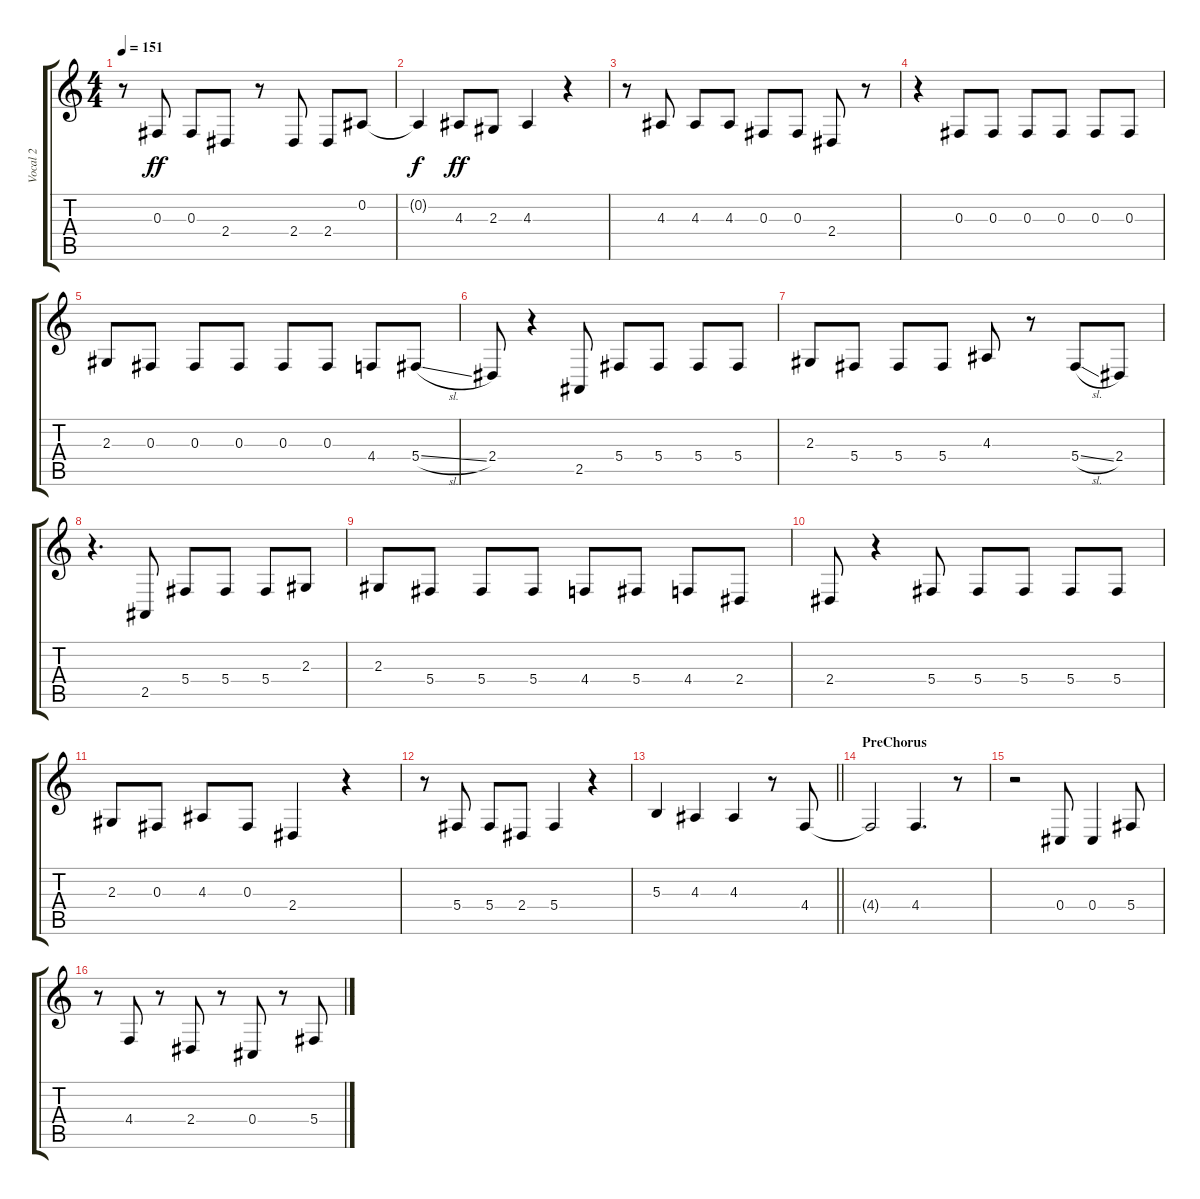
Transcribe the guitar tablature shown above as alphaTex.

\track ("Vocal 2" "Vocal 2") {instrument tenorsax}
\staff {score tabs}
\tuning (Eb4 Bb3 Gb3 Db3 Ab2 Eb2) {hide}
\ts (4 4)
\tempo 151
\clef g2
\ks c
r.8{dy ff} 0.3.8 0.3.8 2.4.8 r.8 2.4.8 2.4.8 0.2.8 |
0.2{t}.4{dy f} 4.3.8{dy ff} 2.3.8 4.3.4 r.4 |
r.8 4.3.8 4.3.8 4.3.8 0.3.8 0.3.8 2.4.8 r.8 |
r.4 0.3.8 0.3.8 0.3.8 0.3.8 0.3.8 0.3.8 |
2.3.8 0.3.8 0.3.8 0.3.8 0.3.8 0.3.8 4.4.8 5.4{sl}.8 |
2.4.8 r.4 2.5.8 5.4.8 5.4.8 5.4.8 5.4.8 |
2.3.8 5.4.8 5.4.8 5.4.8 4.3.8 r.8 5.4{sl}.8 2.4.8 |
r.4{d} 2.5.8 5.4.8 5.4.8 5.4.8 2.3.8 |
2.3.8 5.4.8 5.4.8 5.4.8 4.4.8 5.4.8 4.4.8 2.4.8 |
2.4.8 r.4 5.4.8 5.4.8 5.4.8 5.4.8 5.4.8 |
2.3.8 0.3.8 4.3.8 0.3.8 2.4.4 r.4 |
r.8 5.4.8 5.4.8 2.4.8 5.4.4 r.4 |
\barLineRight lightlight
5.3.4 4.3.4 4.3.4 r.8 4.4.8 |
\section ("" "PreChorus")
4.4{t}.2 4.4.4{d} r.8 |
r.2 0.4.8 0.4.4 5.4.8 |
r.8 4.4.8 r.8 2.4.8 r.8 0.4.8 r.8 5.4.8
